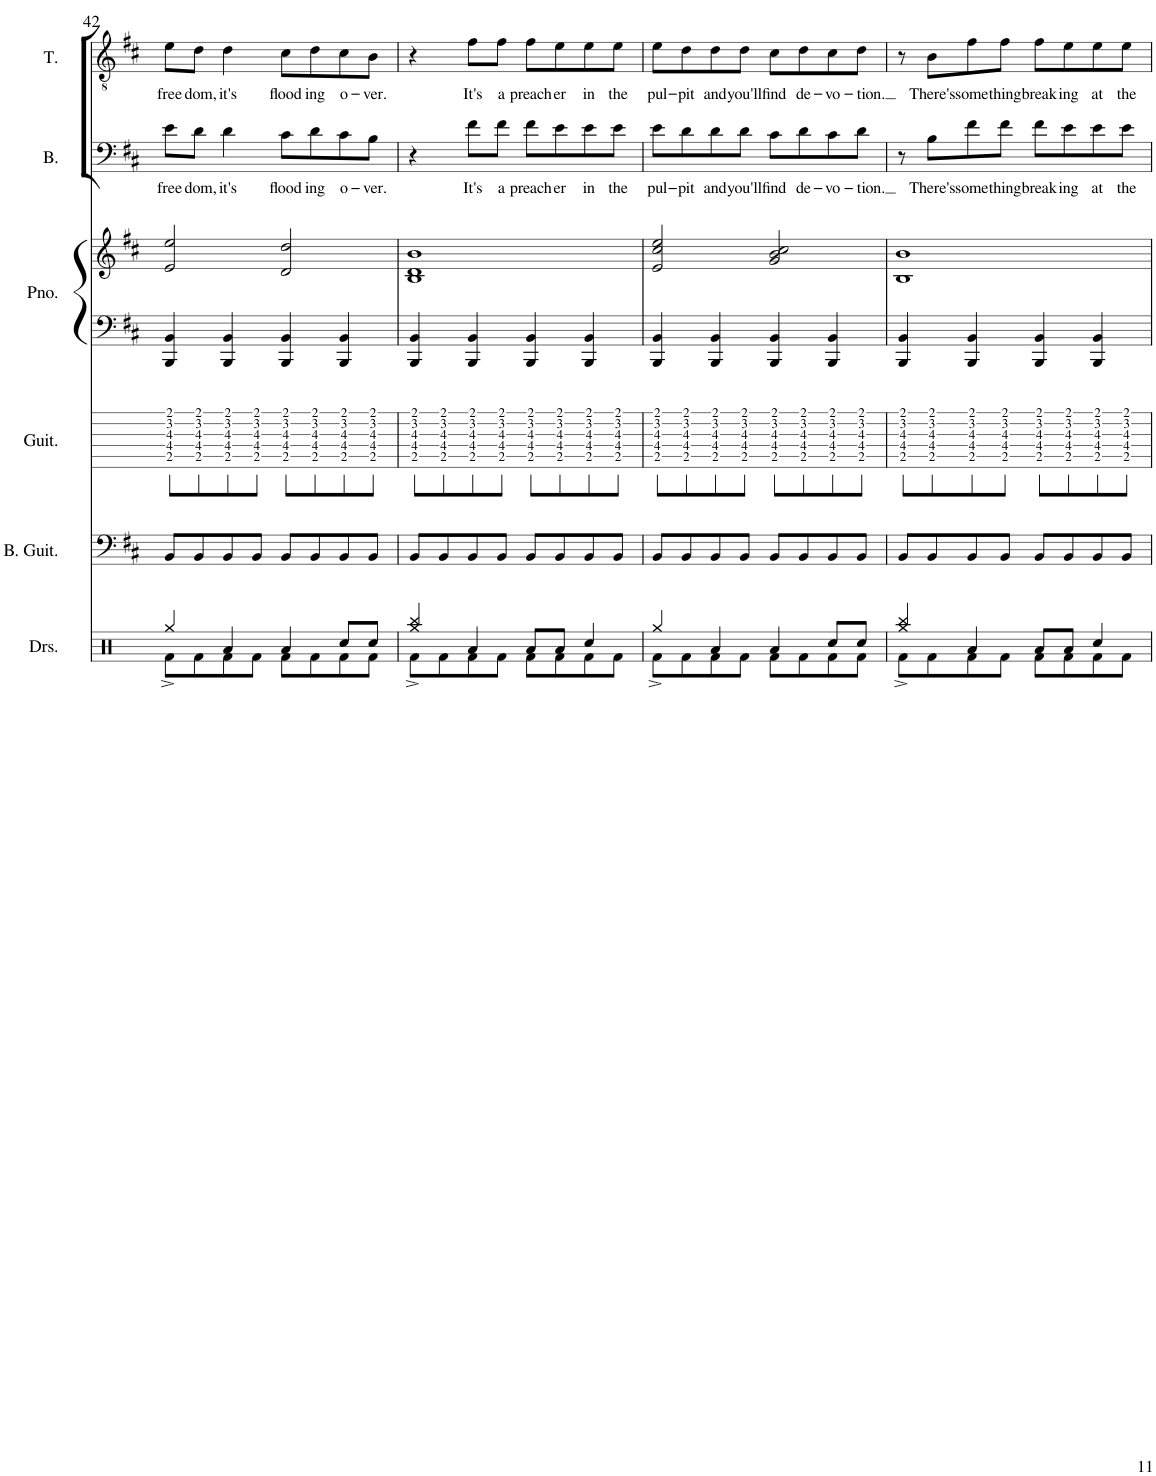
**kern	**kern	**kern	**kern	**kern	**text	**kern	**text
*part5	*part4	*part3	*part3	*part2	*part2	*part1	*part1
*staff6	*staff5	*staff4	*staff3	*staff2	*staff2	*staff1	*staff1
*I"Bass Guitar	*I"Acoustic Guitar	*I"Piano	*	*I"Bass	*	*I"Tenor	*
*I'B. Guit.	*I'Guit.	*I'Pno.	*	*I'B.	*	*I'T.	*
!!LO:PB:g=z
*clefF4	*	*clefF4	*clefG2	*clefF4	*	*clefGv2	*
*Trd7c12	*	*	*	*	*	*	*
*k[f#c#]	*k[f#c#]	*k[f#c#]	*k[f#c#]	*k[f#c#]	*	*k[f#c#]	*
*M4/4	*M4/4	*M4/4	*M4/4	*M4/4	*	*M4/4	*
=42	=42	=42	=42	=42	=42	=42	=42
!	!	!	!	!	!LO:LY:b	!	!LO:LY:b
8BB/L	8BB\ 8F#\ 8B\ 8d\ 8f#\L	4BBB/ 4BB/	2e/ 2ee/	8e\L	free-	8e\L	free-
!	!	!	!	!	!LO:LY:b	!	!LO:LY:b
8BB/	8BB\ 8F#\ 8B\ 8d\ 8f#\	.	.	8d\J	-dom,	8d\J	-dom,
!	!	!	!	!	!LO:LY:b	!	!LO:LY:b
8BB/	8BB\ 8F#\ 8B\ 8d\ 8f#\	4BBB/ 4BB/	.	4d\	it's	4d\	it's
8BB/J	8BB\ 8F#\ 8B\ 8d\ 8f#\J	.	.	.	.	.	.
!	!	!	!	!	!LO:LY:b	!	!LO:LY:b
8BB/L	8BB\ 8F#\ 8B\ 8d\ 8f#\L	4BBB/ 4BB/	2d/ 2dd/	8c#\L	flood-	8c#\L	flood-
!	!	!	!	!	!LO:LY:b	!	!LO:LY:b
8BB/	8BB\ 8F#\ 8B\ 8d\ 8f#\	.	.	8d\	-ing	8d\	-ing
!	!	!	!	!	!LO:LY:b	!	!LO:LY:b
8BB/	8BB\ 8F#\ 8B\ 8d\ 8f#\	4BBB/ 4BB/	.	8c#\	o-	8c#\	o-
!	!	!	!	!	!LO:LY:b	!	!LO:LY:b
8BB/J	8BB\ 8F#\ 8B\ 8d\ 8f#\J	.	.	8B\J	-ver.	8B\J	-ver.
=43	=43	=43	=43	=43	=43	=43	=43
8BB/L	8BB\ 8F#\ 8B\ 8d\ 8f#\L	4BBB/ 4BB/	1B 1d 1b	4r	.	4r	.
8BB/	8BB\ 8F#\ 8B\ 8d\ 8f#\	.	.	.	.	.	.
!	!	!	!	!	!LO:LY:b	!	!LO:LY:b
8BB/	8BB\ 8F#\ 8B\ 8d\ 8f#\	4BBB/ 4BB/	.	8f#\L	It's	8f#\L	It's
!	!	!	!	!	!LO:LY:b	!	!LO:LY:b
8BB/J	8BB\ 8F#\ 8B\ 8d\ 8f#\J	.	.	8f#\J	a	8f#\J	a
!	!	!	!	!	!LO:LY:b	!	!LO:LY:b
8BB/L	8BB\ 8F#\ 8B\ 8d\ 8f#\L	4BBB/ 4BB/	.	8f#\L	preach-	8f#\L	preach-
!	!	!	!	!	!LO:LY:b	!	!LO:LY:b
8BB/	8BB\ 8F#\ 8B\ 8d\ 8f#\	.	.	8e\	-er	8e\	-er
!	!	!	!	!	!LO:LY:b	!	!LO:LY:b
8BB/	8BB\ 8F#\ 8B\ 8d\ 8f#\	4BBB/ 4BB/	.	8e\	in	8e\	in
!	!	!	!	!	!LO:LY:b	!	!LO:LY:b
8BB/J	8BB\ 8F#\ 8B\ 8d\ 8f#\J	.	.	8e\J	the	8e\J	the
=44	=44	=44	=44	=44	=44	=44	=44
!	!	!	!	!	!LO:LY:b	!	!LO:LY:b
8BB/L	8BB\ 8F#\ 8B\ 8d\ 8f#\L	4BBB/ 4BB/	2e/ 2cc#/ 2ee/	8e\L	pul-	8e\L	pul-
!	!	!	!	!	!LO:LY:b	!	!LO:LY:b
8BB/	8BB\ 8F#\ 8B\ 8d\ 8f#\	.	.	8d\	-pit	8d\	-pit
!	!	!	!	!	!LO:LY:b	!	!LO:LY:b
8BB/	8BB\ 8F#\ 8B\ 8d\ 8f#\	4BBB/ 4BB/	.	8d\	and	8d\	and
!	!	!	!	!	!LO:LY:b	!	!LO:LY:b
8BB/J	8BB\ 8F#\ 8B\ 8d\ 8f#\J	.	.	8d\J	you'll	8d\J	you'll
!	!	!	!	!	!LO:LY:b	!	!LO:LY:b
8BB/L	8BB\ 8F#\ 8B\ 8d\ 8f#\L	4BBB/ 4BB/	2g/ 2b/ 2cc#/	8c#\L	find	8c#\L	find
!	!	!	!	!	!LO:LY:b	!	!LO:LY:b
8BB/	8BB\ 8F#\ 8B\ 8d\ 8f#\	.	.	8d\	de-	8d\	de-
!	!	!	!	!	!LO:LY:b	!	!LO:LY:b
8BB/	8BB\ 8F#\ 8B\ 8d\ 8f#\	4BBB/ 4BB/	.	8c#\	-vo-	8c#\	-vo-
!	!	!	!	!	!LO:LY:b	!	!LO:LY:b
8BB/J	8BB\ 8F#\ 8B\ 8d\ 8f#\J	.	.	8d\J	-tion.	8d\J	-tion.
=45	=45	=45	=45	=45	=45	=45	=45
8BB/L	8BB\ 8F#\ 8B\ 8d\ 8f#\L	4BBB/ 4BB/	1B 1b	8r	.	8r	.
!	!	!	!	!	!LO:LY:b	!	!LO:LY:b
8BB/	8BB\ 8F#\ 8B\ 8d\ 8f#\	.	.	8B\L	There's	8B\L	There's
!	!	!	!	!	!LO:LY:b	!	!LO:LY:b
8BB/	8BB\ 8F#\ 8B\ 8d\ 8f#\	4BBB/ 4BB/	.	8f#\	some-	8f#\	some-
!	!	!	!	!	!LO:LY:b	!	!LO:LY:b
8BB/J	8BB\ 8F#\ 8B\ 8d\ 8f#\J	.	.	8f#\J	-thing	8f#\J	-thing
!	!	!	!	!	!LO:LY:b	!	!LO:LY:b
8BB/L	8BB\ 8F#\ 8B\ 8d\ 8f#\L	4BBB/ 4BB/	.	8f#\L	break-	8f#\L	break-
!	!	!	!	!	!LO:LY:b	!	!LO:LY:b
8BB/	8BB\ 8F#\ 8B\ 8d\ 8f#\	.	.	8e\	-ing	8e\	-ing
!	!	!	!	!	!LO:LY:b	!	!LO:LY:b
8BB/	8BB\ 8F#\ 8B\ 8d\ 8f#\	4BBB/ 4BB/	.	8e\	at	8e\	at
!	!	!	!	!	!LO:LY:b	!	!LO:LY:b
8BB/J	8BB\ 8F#\ 8B\ 8d\ 8f#\J	.	.	8e\J	the	8e\J	the
=	=	=	=	=	=	=	=
*-	*-	*-	*-	*-	*-	*-	*-
